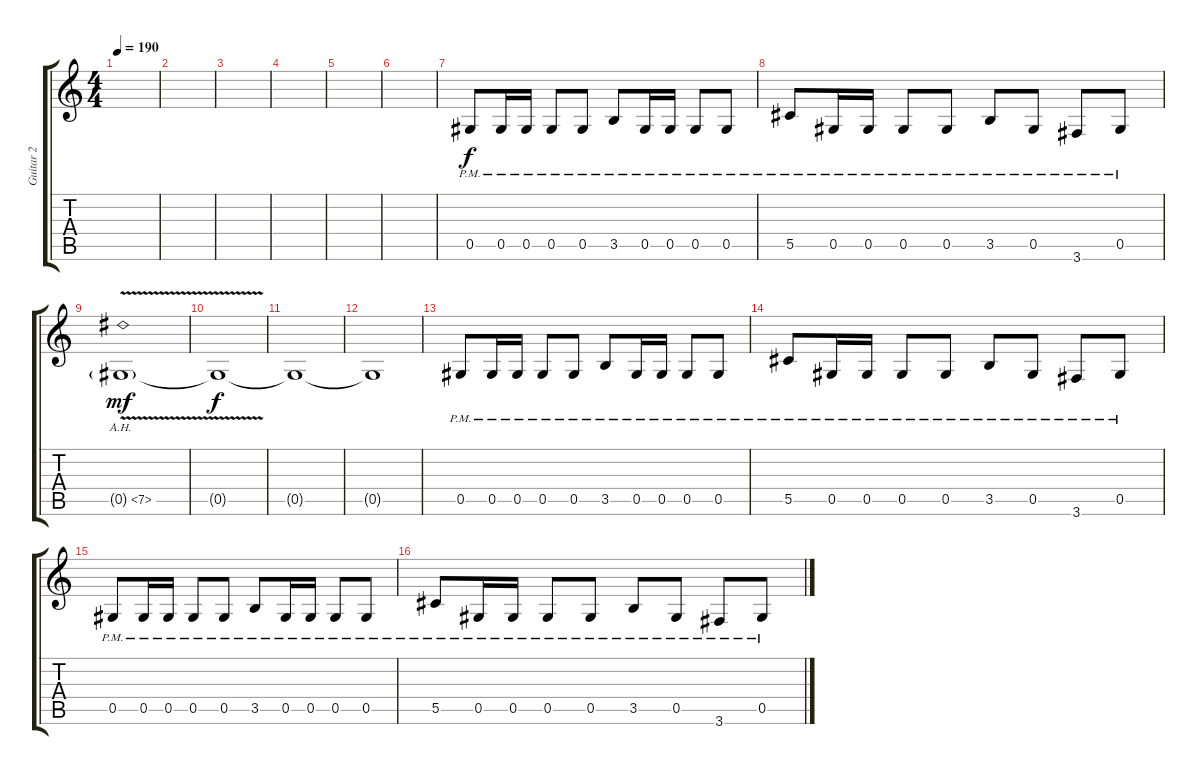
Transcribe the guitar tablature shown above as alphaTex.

\track ("Guitar 2" "Guitar 2") {instrument distortionguitar}
\staff {score tabs}
\tuning (Eb4 Bb3 Gb3 Db3 Ab2 Eb2) {hide}
\ts (4 4)
\tempo 190
\clef g2
\ks c
|
|
|
|
|
|
0.5{pm}.8{volume 16 balance 10} 0.5{pm}.16 0.5{pm}.16 0.5{pm}.8 0.5{pm}.8 3.5{pm}.8 0.5{pm}.16 0.5{pm}.16 0.5{pm}.8 0.5{pm}.8 |
5.5{pm}.8 0.5{pm}.16 0.5{pm}.16 0.5{pm}.8 0.5{pm}.8 3.5{pm}.8 0.5{pm}.8 3.6{pm}.8 0.5{pm}.8 |
0.5{ah 7 v g}.1{dy mf balance 8} |
0.5{t}.1{dy f} |
0.5{t}.1 |
0.5{t}.1 |
0.5{pm}.8{volume 13 balance 10} 0.5{pm}.16 0.5{pm}.16 0.5{pm}.8 0.5{pm}.8 3.5{pm}.8 0.5{pm}.16 0.5{pm}.16 0.5{pm}.8 0.5{pm}.8 |
5.5{pm}.8 0.5{pm}.16 0.5{pm}.16 0.5{pm}.8 0.5{pm}.8 3.5{pm}.8 0.5{pm}.8 3.6{pm}.8 0.5{pm}.8 |
0.5{pm}.8 0.5{pm}.16 0.5{pm}.16 0.5{pm}.8 0.5{pm}.8 3.5{pm}.8 0.5{pm}.16 0.5{pm}.16 0.5{pm}.8 0.5{pm}.8 |
5.5{pm}.8 0.5{pm}.16 0.5{pm}.16 0.5{pm}.8 0.5{pm}.8 3.5{pm}.8 0.5{pm}.8 3.6{pm}.8 0.5{pm}.8
